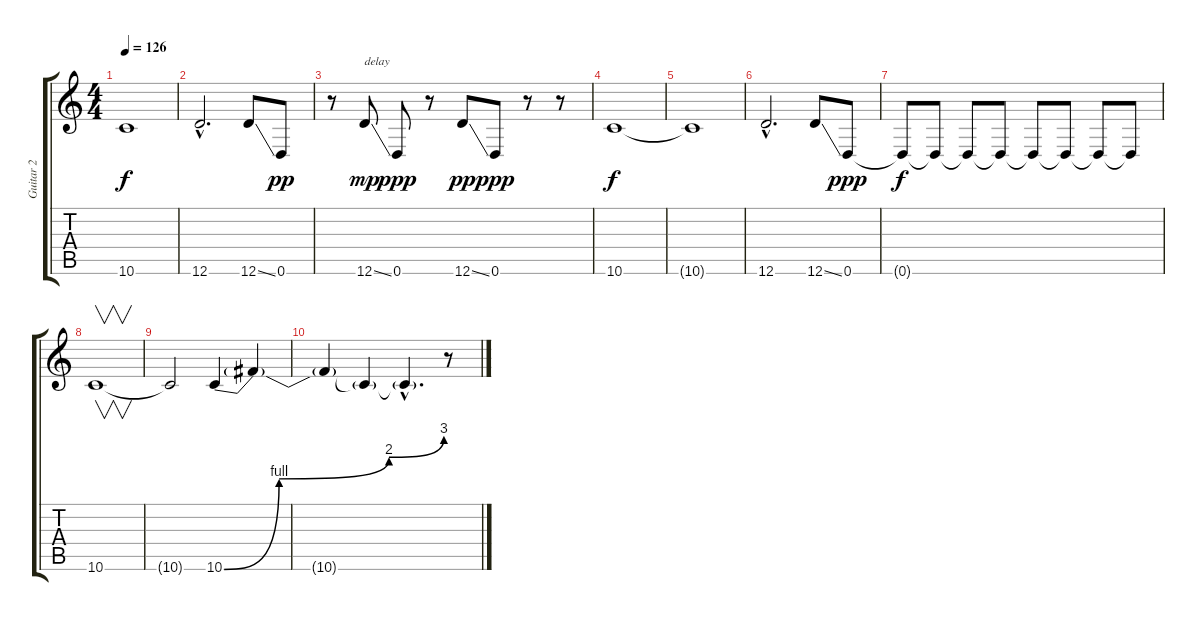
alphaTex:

\track ("Guitar 2" "Guitar 2") {instrument distortionguitar}
\staff {score tabs}
\tuning (E4 B3 G3 D3 A2 D2) {hide}
\ts (4 4)
\tempo 126
\clef g2
\ks c
10.6{t}.1{dy f} |
12.6{hac}.2{d} 12.6{ss}.8 0.6.8{dy pp} |
r.8 12.6{ss}.8{txt "delay" dy mp} 0.6.8{dy ppp} r.8 12.6{ss}.8{dy pp} 0.6.8{dy ppp} r.8 r.8{volume 0} |
10.6.1{dy f volume 14} |
10.6{t}.1 |
12.6{hac}.2{d} 12.6{ss}.8 0.6.8{dy ppp} |
0.6{t}.8{dy f} 0.6{t}.8 0.6{t}.8 0.6{t}.8 0.6{t}.8 0.6{t}.8 0.6{t}.8 0.6{t}.8 |
10.6.1{v} |
10.6{t}.2 10.6{be (custom 0 0 15 4 45 8 60 12)}.4 10.6{t}.4 |
10.6{t}.4 10.6{t}.4 10.6{hac t}.4{d} r.8
